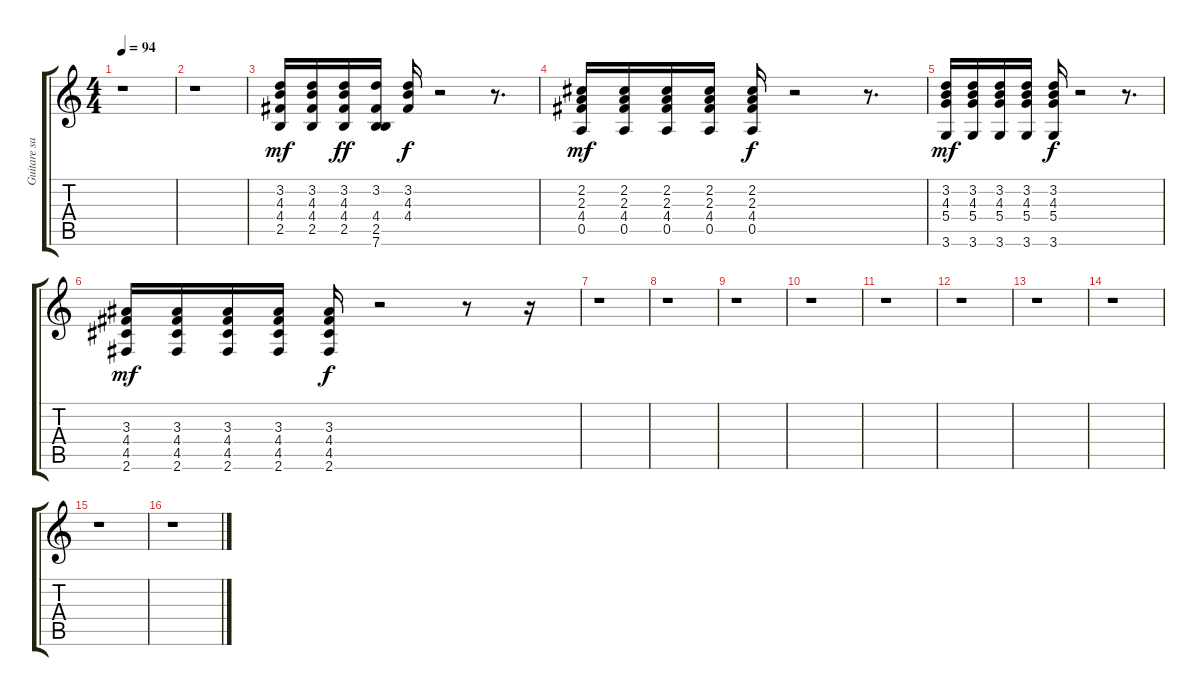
\track ("Guitare saturée" "Guitare sa") {instrument overdrivenguitar}
\staff {score tabs}
\tuning (E4 B3 G3 D3 A2 E2) {hide}
\ts (4 4)
\tempo 94
\clef g2
\ks c
r.1{dy mf} |
r.1 |
(3.2 4.3 4.4 2.5).16 (3.2 4.3 4.4 2.5).16 (3.2 4.3 4.4 2.5).16{dy ff} (3.2 4.4 2.5 7.6).16 (3.2 4.3 4.4).16{dy f} r.2 r.8{d} |
(2.2 2.3 4.4 0.5).16{dy mf} (2.2 2.3 4.4 0.5).16 (2.2 2.3 4.4 0.5).16 (2.2 2.3 4.4 0.5).16 (2.2 2.3 4.4 0.5).16{dy f} r.2 r.8{d} |
(3.2 4.3 5.4 3.6).16{dy mf} (3.2 4.3 5.4 3.6).16 (3.2 4.3 5.4 3.6).16 (3.2 4.3 5.4 3.6).16 (3.2 4.3 5.4 3.6).16{dy f} r.2 r.8{d} |
(3.3 4.4 4.5 2.6).16{dy mf} (3.3 4.4 4.5 2.6).16 (3.3 4.4 4.5 2.6).16 (3.3 4.4 4.5 2.6).16 (3.3 4.4 4.5 2.6).16{dy f} r.2 r.8 r.16 |
r.1 |
r.1 |
r.1 |
r.1 |
r.1 |
r.1 |
r.1 |
r.1 |
r.1 |
r.1
